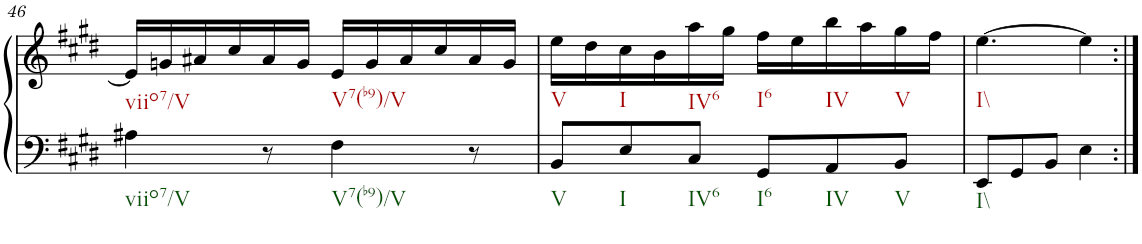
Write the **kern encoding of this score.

**kern	**kern
*part1	*part1
*staff2	*staff1
*I"Klavier linke Hand	*
!!LO:PB:g=z
*clefF4	*clefG2
*k[f#c#g#d#]	*k[f#c#g#d#]
*M6/8	*M6/8
=46	=46
4A#X\	16e/LL]
.	16gn/
.	16a#X/
.	16cc#/
8r	16a#/
.	16g/JJ
4F#\	16e/LL
.	16g/
.	16a#/
.	16cc#/
8r	16a#/
.	16g/JJ
=47	=47
8BB/L	16ee\LL
.	16dd#\
8E/	16cc#\
.	16b\
8C#/J	16aa\
.	16gg#\JJ
8GG#/L	16ff#\LL
.	16ee\
8AA/	16bb\
.	16aa\
8BB/J	16gg#\
.	16ff#\JJ
=48	=48
8EE/L	[4.ee\
8GG#/	.
8BB/J	.
4E\	4ee\]
=:|!	=:|!
*-	*-
